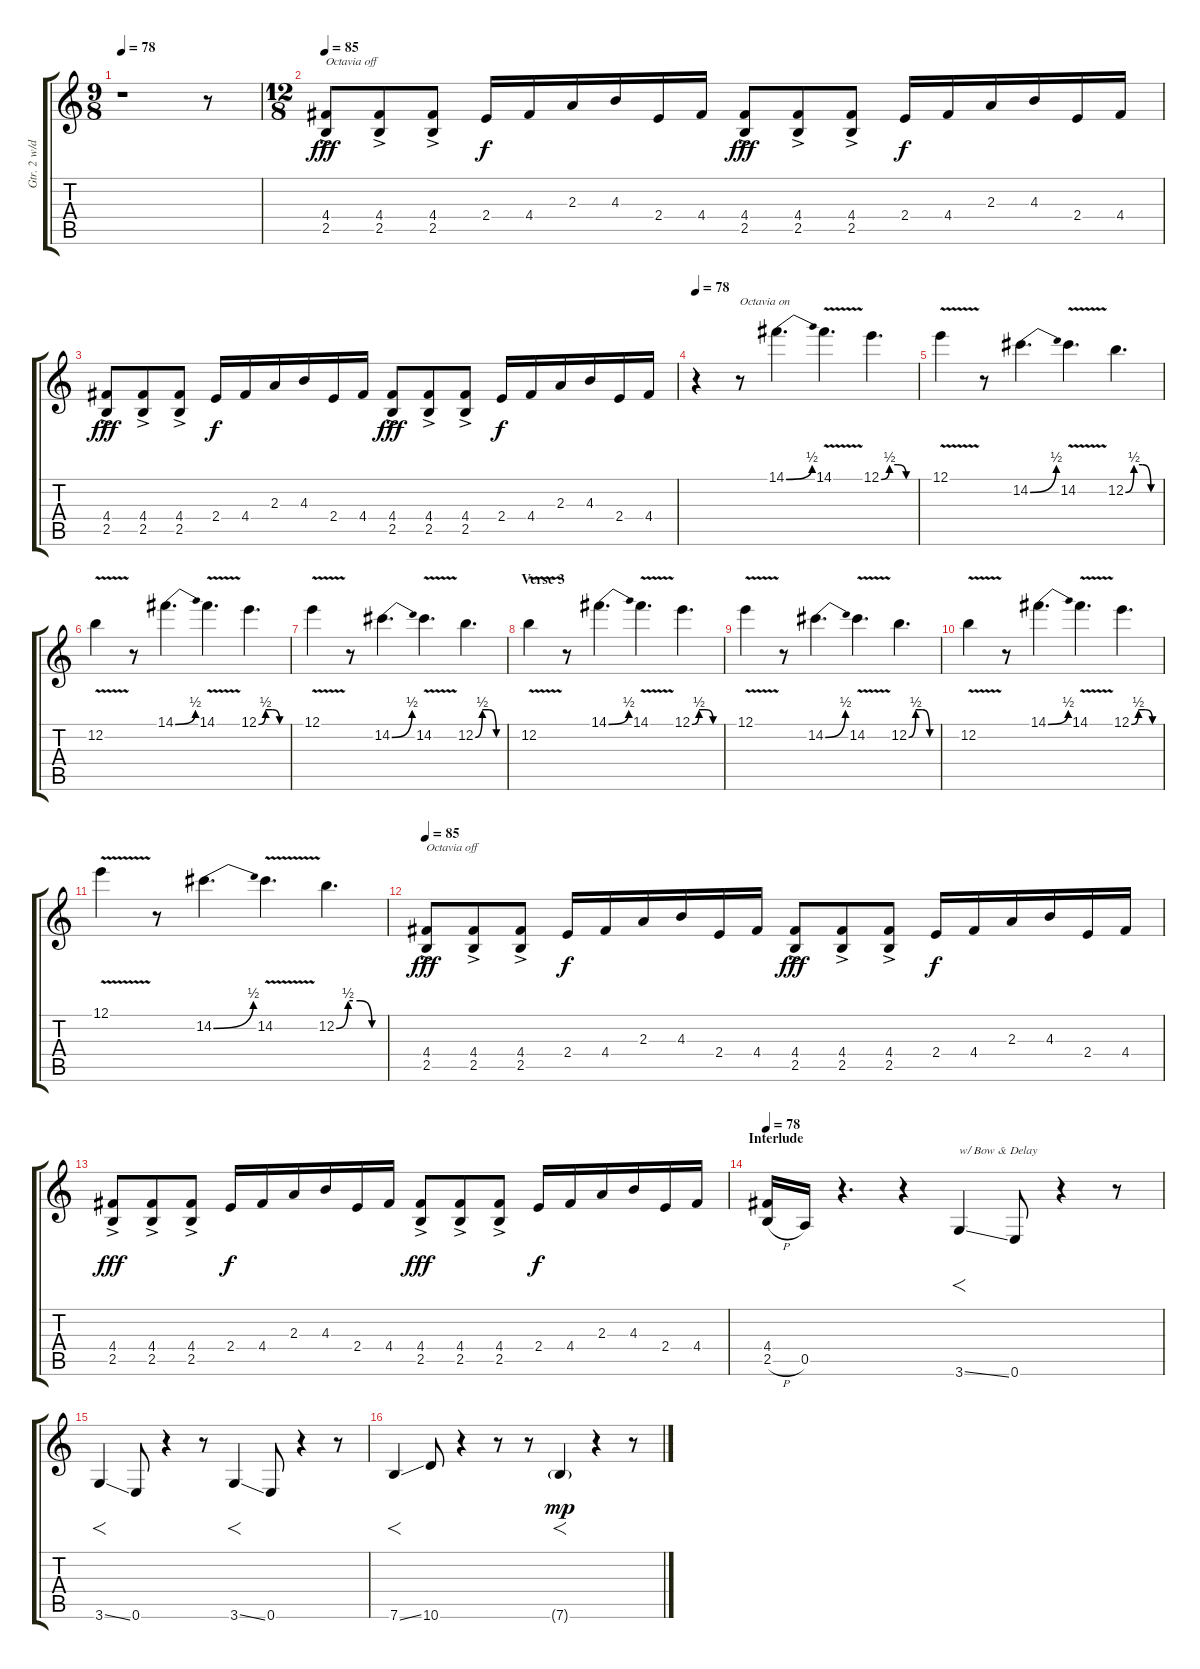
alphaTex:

\track ("Gtr. 2 w/dist and octavia" "Gtr. 2 w/d") {instrument distortionguitar}
\staff {score tabs}
\tuning (E4 B3 G3 D3 A2 E2) {hide}
\ts (9 8)
\tempo 78
\clef g2
\ks c
r.1{dy f} r.8 |
\ts (12 8)
\tempo 85
(4.4{ac} 2.5{ac}).8{txt "Octavia off" dy fff volume 16} (4.4{ac} 2.5{ac}).8 (4.4{ac} 2.5{ac}).8 2.4.16{dy f} 4.4.16 2.3.16 4.3.16 2.4.16 4.4.16 (4.4{ac} 2.5{ac}).8{dy fff} (4.4{ac} 2.5{ac}).8 (4.4{ac} 2.5{ac}).8 2.4.16{dy f} 4.4.16 2.3.16 4.3.16 2.4.16 4.4.16 |
(4.4{ac} 2.5{ac}).8{dy fff} (4.4{ac} 2.5{ac}).8 (4.4{ac} 2.5{ac}).8 2.4.16{dy f} 4.4.16 2.3.16 4.3.16 2.4.16 4.4.16 (4.4{ac} 2.5{ac}).8{dy fff} (4.4{ac} 2.5{ac}).8 (4.4{ac} 2.5{ac}).8 2.4.16{dy f} 4.4.16 2.3.16 4.3.16 2.4.16 4.4.16 |
\tempo 78
r.4{volume 11} r.8{txt "Octavia on"} 14.1{be (bend 0 0 60 2)}.4{d} 14.1{v}.4{d} 12.1{be (custom 0 0 15 2 30 2 45 0 60 0)}.4{d} |
12.1{v}.4 r.8 14.2{be (bend 0 0 60 2)}.4{d} 14.2{v}.4{d} 12.2{be (custom 0 0 15 2 30 2 45 0 60 0)}.4{d} |
12.2{v}.4 r.8 14.1{be (bend 0 0 60 2)}.4{d} 14.1{v}.4{d} 12.1{be (custom 0 0 15 2 30 2 45 0 60 0)}.4{d} |
12.1{v}.4 r.8 14.2{be (bend 0 0 60 2)}.4{d} 14.2{v}.4{d} 12.2{be (custom 0 0 15 2 30 2 45 0 60 0)}.4{d} |
\section ("" "Verse 3")
12.2{v}.4 r.8 14.1{be (bend 0 0 60 2)}.4{d} 14.1{v}.4{d} 12.1{be (custom 0 0 15 2 30 2 45 0 60 0)}.4{d} |
12.1{v}.4 r.8 14.2{be (bend 0 0 60 2)}.4{d} 14.2{v}.4{d} 12.2{be (custom 0 0 15 2 30 2 45 0 60 0)}.4{d} |
12.2{v}.4 r.8 14.1{be (bend 0 0 60 2)}.4{d} 14.1{v}.4{d} 12.1{be (custom 0 0 15 2 30 2 45 0 60 0)}.4{d} |
12.1{v}.4 r.8 14.2{be (bend 0 0 60 2)}.4{d} 14.2{v}.4{d} 12.2{be (custom 0 0 15 2 30 2 45 0 60 0)}.4{d} |
\tempo 85
(4.4{ac} 2.5{ac}).8{txt "Octavia off" dy fff volume 16} (4.4{ac} 2.5{ac}).8 (4.4{ac} 2.5{ac}).8 2.4.16{dy f} 4.4.16 2.3.16 4.3.16 2.4.16 4.4.16 (4.4{ac} 2.5{ac}).8{dy fff} (4.4{ac} 2.5{ac}).8 (4.4{ac} 2.5{ac}).8 2.4.16{dy f} 4.4.16 2.3.16 4.3.16 2.4.16 4.4.16 |
(4.4{ac} 2.5{ac}).8{dy fff} (4.4{ac} 2.5{ac}).8 (4.4{ac} 2.5{ac}).8 2.4.16{dy f} 4.4.16 2.3.16 4.3.16 2.4.16 4.4.16 (4.4{ac} 2.5{ac}).8{dy fff} (4.4{ac} 2.5{ac}).8 (4.4{ac} 2.5{ac}).8 2.4.16{dy f} 4.4.16 2.3.16 4.3.16 2.4.16 4.4.16 |
\section ("" "Interlude")
\tempo 78
(4.4 2.5{h}).16{volume 13} 0.5.16 r.4{d} r.4 3.6{ss}.4{f txt "w/ Bow & Delay"} 0.6.8 r.4 r.8 |
3.6{ss}.4{f} 0.6.8 r.4 r.8 3.6{ss}.4{f} 0.6.8 r.4 r.8 |
7.6{ss}.4{f} 10.6.8 r.4 r.8 r.8 7.6{g}.4{f dy mp} r.4 r.8
